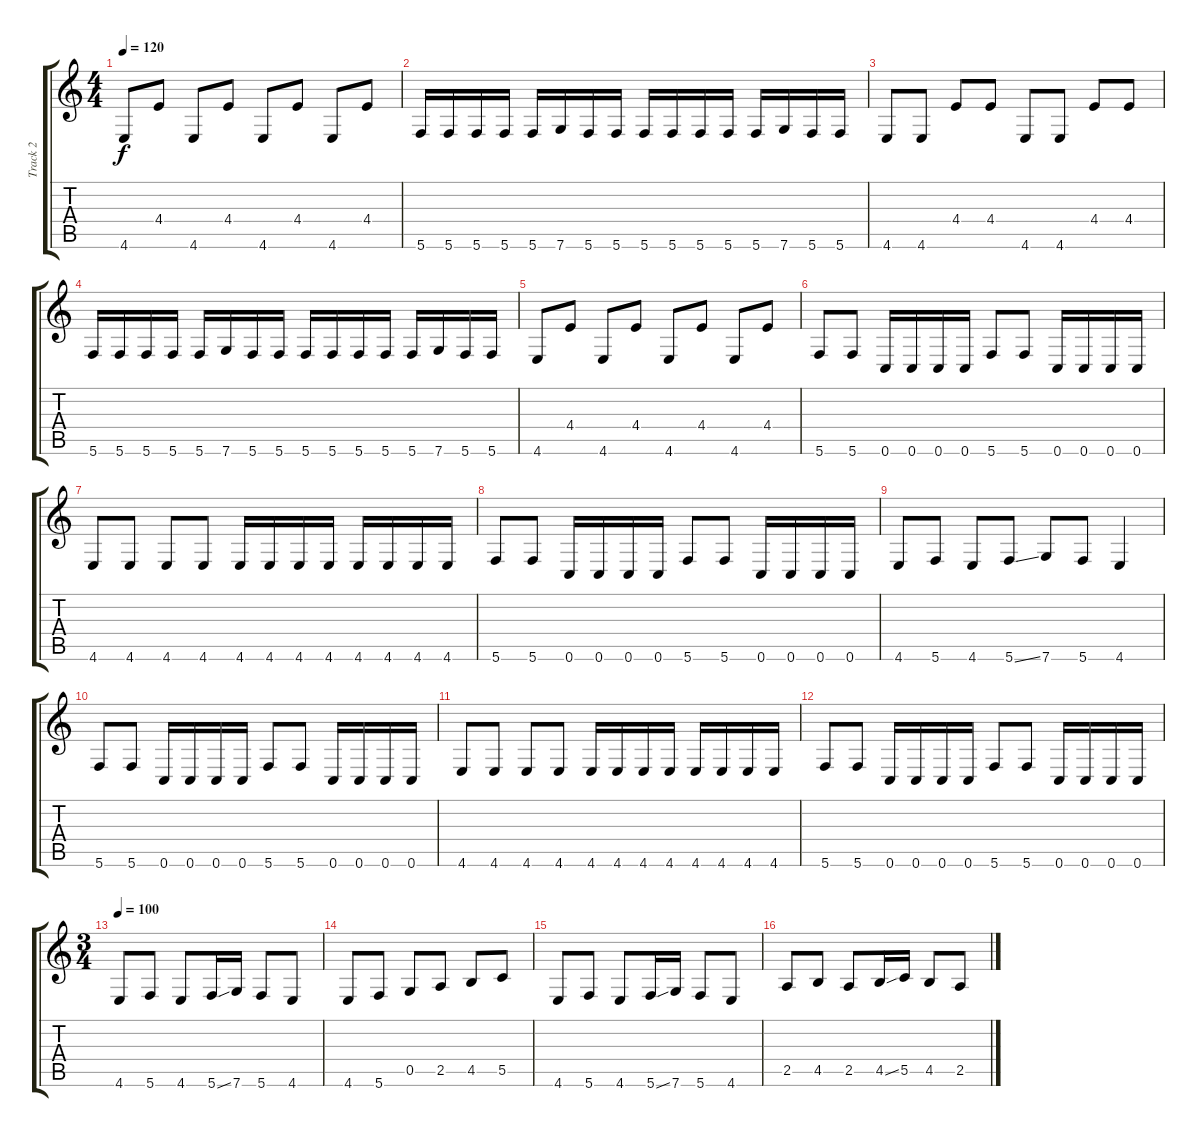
\track ("Track 2" "Track 2") {instrument overdrivenguitar}
\staff {score tabs}
\tuning (D4 A3 F3 C3 G2 C2) {hide}
\ts (4 4)
\tempo 120
\clef g2
\ks c
4.6.8{dy f} 4.4.8 4.6.8 4.4.8 4.6.8 4.4.8 4.6.8 4.4.8 |
5.6.16 5.6.16 5.6.16 5.6.16 5.6.16 7.6.16 5.6.16 5.6.16 5.6.16 5.6.16 5.6.16 5.6.16 5.6.16 7.6.16 5.6.16 5.6.16 |
4.6.8 4.6.8 4.4.8 4.4.8 4.6.8 4.6.8 4.4.8 4.4.8 |
5.6.16 5.6.16 5.6.16 5.6.16 5.6.16 7.6.16 5.6.16 5.6.16 5.6.16 5.6.16 5.6.16 5.6.16 5.6.16 7.6.16 5.6.16 5.6.16 |
4.6.8 4.4.8 4.6.8 4.4.8 4.6.8 4.4.8 4.6.8 4.4.8 |
5.6.8 5.6.8 0.6.16 0.6.16 0.6.16 0.6.16 5.6.8 5.6.8 0.6.16 0.6.16 0.6.16 0.6.16 |
4.6.8 4.6.8 4.6.8 4.6.8 4.6.16 4.6.16 4.6.16 4.6.16 4.6.16 4.6.16 4.6.16 4.6.16 |
5.6.8 5.6.8 0.6.16 0.6.16 0.6.16 0.6.16 5.6.8 5.6.8 0.6.16 0.6.16 0.6.16 0.6.16 |
4.6.8 5.6.8 4.6.8 5.6{ss}.8 7.6.8 5.6.8 4.6.4 |
5.6.8 5.6.8 0.6.16 0.6.16 0.6.16 0.6.16 5.6.8 5.6.8 0.6.16 0.6.16 0.6.16 0.6.16 |
4.6.8 4.6.8 4.6.8 4.6.8 4.6.16 4.6.16 4.6.16 4.6.16 4.6.16 4.6.16 4.6.16 4.6.16 |
5.6.8 5.6.8 0.6.16 0.6.16 0.6.16 0.6.16 5.6.8 5.6.8 0.6.16 0.6.16 0.6.16 0.6.16 |
\ts (3 4)
\tempo 100
4.6.8 5.6.8 4.6.8 5.6{ss}.16 7.6.16 5.6.8 4.6.8 |
4.6.8 5.6.8 0.5.8 2.5.8 4.5.8 5.5.8 |
4.6.8 5.6.8 4.6.8 5.6{ss}.16 7.6.16 5.6.8 4.6.8 |
2.5.8 4.5.8 2.5.8 4.5{ss}.16 5.5.16 4.5.8 2.5.8
